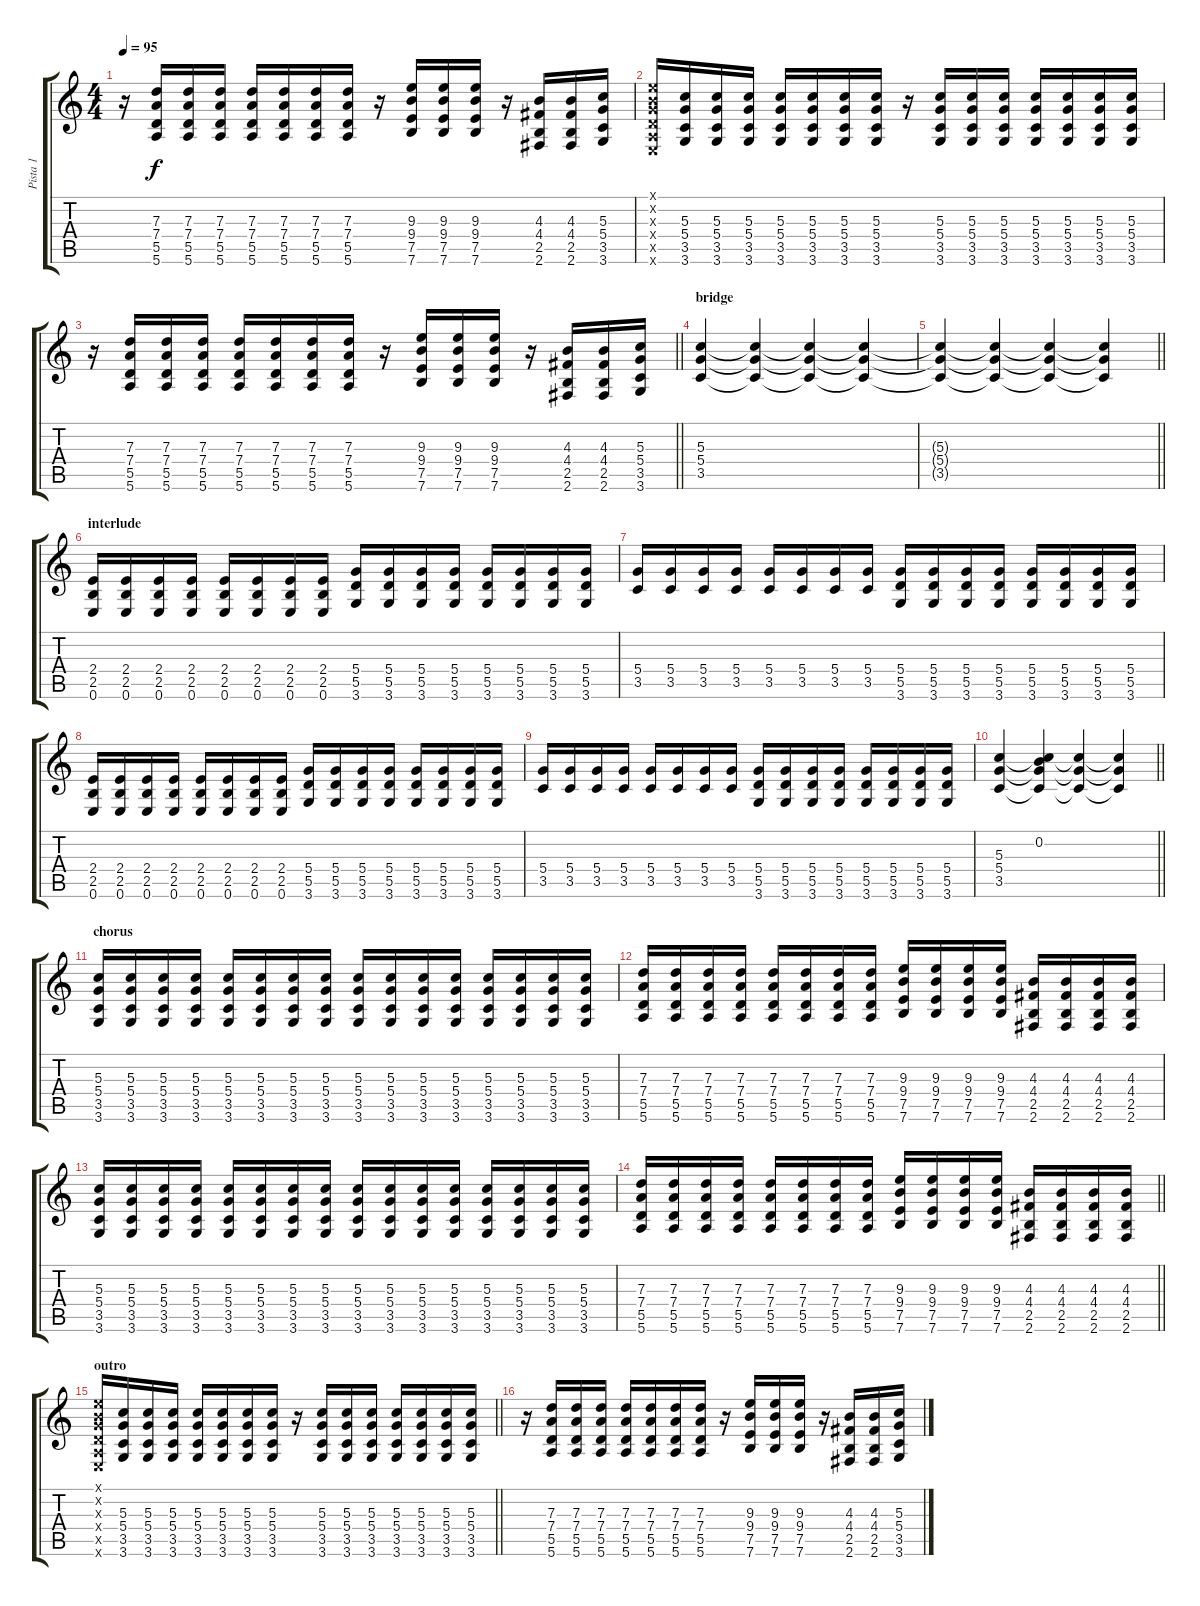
\track ("Pista 1" "Pista 1") {instrument distortionguitar}
\staff {score tabs}
\tuning (E4 B3 G3 D3 A2 E2) {hide}
\ts (4 4)
\tempo 95
\clef g2
\ks c
r.16{dy f} (7.3 7.4 5.5 5.6).16 (7.3 7.4 5.5 5.6).16 (7.3 7.4 5.5 5.6).16 (7.3 7.4 5.5 5.6).16 (7.3 7.4 5.5 5.6).16 (7.3 7.4 5.5 5.6).16 (7.3 7.4 5.5 5.6).16 r.16 (9.3 9.4 7.5 7.6).16 (9.3 9.4 7.5 7.6).16 (9.3 9.4 7.5 7.6).16 r.16 (4.3 4.4 2.5 2.6).16 (4.3 4.4 2.5 2.6).16 (5.3 5.4 3.5 3.6).16 |
(0.1{x} 0.2{x} 0.3{x} 0.4{x} 0.5{x} 0.6{x}).16 (5.3 5.4 3.5 3.6).16 (5.3 5.4 3.5 3.6).16 (5.3 5.4 3.5 3.6).16 (5.3 5.4 3.5 3.6).16 (5.3 5.4 3.5 3.6).16 (5.3 5.4 3.5 3.6).16 (5.3 5.4 3.5 3.6).16 r.16 (5.3 5.4 3.5 3.6).16 (5.3 5.4 3.5 3.6).16 (5.3 5.4 3.5 3.6).16 (5.3 5.4 3.5 3.6).16 (5.3 5.4 3.5 3.6).16 (5.3 5.4 3.5 3.6).16 (5.3 5.4 3.5 3.6).16 |
\barLineRight lightlight
r.16 (7.3 7.4 5.5 5.6).16 (7.3 7.4 5.5 5.6).16 (7.3 7.4 5.5 5.6).16 (7.3 7.4 5.5 5.6).16 (7.3 7.4 5.5 5.6).16 (7.3 7.4 5.5 5.6).16 (7.3 7.4 5.5 5.6).16 r.16 (9.3 9.4 7.5 7.6).16 (9.3 9.4 7.5 7.6).16 (9.3 9.4 7.5 7.6).16 r.16 (4.3 4.4 2.5 2.6).16 (4.3 4.4 2.5 2.6).16 (5.3 5.4 3.5 3.6).16 |
\section ("" "bridge")
(5.3 5.4 3.5).4 (5.3{t} 5.4{t} 3.5{t}).4 (5.3{t} 5.4{t} 3.5{t}).4 (5.3{t} 5.4{t} 3.5{t}).4 |
\barLineRight lightlight
(5.3{t} 5.4{t} 3.5{t}).4 (5.3{t} 5.4{t} 3.5{t}).4 (5.3{t} 5.4{t} 3.5{t}).4 (5.3{t} 5.4{t} 3.5{t}).4 |
\section ("" "interlude")
(2.4 2.5 0.6).16 (2.4 2.5 0.6).16 (2.4 2.5 0.6).16 (2.4 2.5 0.6).16 (2.4 2.5 0.6).16 (2.4 2.5 0.6).16 (2.4 2.5 0.6).16 (2.4 2.5 0.6).16 (5.4 5.5 3.6).16 (5.4 5.5 3.6).16 (5.4 5.5 3.6).16 (5.4 5.5 3.6).16 (5.4 5.5 3.6).16 (5.4 5.5 3.6).16 (5.4 5.5 3.6).16 (5.4 5.5 3.6).16 |
(5.4 3.5).16 (5.4 3.5).16 (5.4 3.5).16 (5.4 3.5).16 (5.4 3.5).16 (5.4 3.5).16 (5.4 3.5).16 (5.4 3.5).16 (5.4 5.5 3.6).16 (5.4 5.5 3.6).16 (5.4 5.5 3.6).16 (5.4 5.5 3.6).16 (5.4 5.5 3.6).16 (5.4 5.5 3.6).16 (5.4 5.5 3.6).16 (5.4 5.5 3.6).16 |
(2.4 2.5 0.6).16 (2.4 2.5 0.6).16 (2.4 2.5 0.6).16 (2.4 2.5 0.6).16 (2.4 2.5 0.6).16 (2.4 2.5 0.6).16 (2.4 2.5 0.6).16 (2.4 2.5 0.6).16 (5.4 5.5 3.6).16 (5.4 5.5 3.6).16 (5.4 5.5 3.6).16 (5.4 5.5 3.6).16 (5.4 5.5 3.6).16 (5.4 5.5 3.6).16 (5.4 5.5 3.6).16 (5.4 5.5 3.6).16 |
(5.4 3.5).16 (5.4 3.5).16 (5.4 3.5).16 (5.4 3.5).16 (5.4 3.5).16 (5.4 3.5).16 (5.4 3.5).16 (5.4 3.5).16 (5.4 5.5 3.6).16 (5.4 5.5 3.6).16 (5.4 5.5 3.6).16 (5.4 5.5 3.6).16 (5.4 5.5 3.6).16 (5.4 5.5 3.6).16 (5.4 5.5 3.6).16 (5.4 5.5 3.6).16 |
\barLineRight lightlight
(5.3 5.4 3.5).4 (0.2 5.3{t} 5.4{t} 3.5{t}).4 (5.3{t} 5.4{t} 3.5{t}).4 (5.3{t} 5.4{t} 3.5{t}).4 |
\section ("" "chorus")
(5.3 5.4 3.5 3.6).16 (5.3 5.4 3.5 3.6).16 (5.3 5.4 3.5 3.6).16 (5.3 5.4 3.5 3.6).16 (5.3 5.4 3.5 3.6).16 (5.3 5.4 3.5 3.6).16 (5.3 5.4 3.5 3.6).16 (5.3 5.4 3.5 3.6).16 (5.3 5.4 3.5 3.6).16 (5.3 5.4 3.5 3.6).16 (5.3 5.4 3.5 3.6).16 (5.3 5.4 3.5 3.6).16 (5.3 5.4 3.5 3.6).16 (5.3 5.4 3.5 3.6).16 (5.3 5.4 3.5 3.6).16 (5.3 5.4 3.5 3.6).16 |
(7.3 7.4 5.5 5.6).16 (7.3 7.4 5.5 5.6).16 (7.3 7.4 5.5 5.6).16 (7.3 7.4 5.5 5.6).16 (7.3 7.4 5.5 5.6).16 (7.3 7.4 5.5 5.6).16 (7.3 7.4 5.5 5.6).16 (7.3 7.4 5.5 5.6).16 (9.3 9.4 7.5 7.6).16 (9.3 9.4 7.5 7.6).16 (9.3 9.4 7.5 7.6).16 (9.3 9.4 7.5 7.6).16 (4.3 4.4 2.5 2.6).16 (4.3 4.4 2.5 2.6).16 (4.3 4.4 2.5 2.6).16 (4.3 4.4 2.5 2.6).16 |
(5.3 5.4 3.5 3.6).16 (5.3 5.4 3.5 3.6).16 (5.3 5.4 3.5 3.6).16 (5.3 5.4 3.5 3.6).16 (5.3 5.4 3.5 3.6).16 (5.3 5.4 3.5 3.6).16 (5.3 5.4 3.5 3.6).16 (5.3 5.4 3.5 3.6).16 (5.3 5.4 3.5 3.6).16 (5.3 5.4 3.5 3.6).16 (5.3 5.4 3.5 3.6).16 (5.3 5.4 3.5 3.6).16 (5.3 5.4 3.5 3.6).16 (5.3 5.4 3.5 3.6).16 (5.3 5.4 3.5 3.6).16 (5.3 5.4 3.5 3.6).16 |
\barLineRight lightlight
(7.3 7.4 5.5 5.6).16 (7.3 7.4 5.5 5.6).16 (7.3 7.4 5.5 5.6).16 (7.3 7.4 5.5 5.6).16 (7.3 7.4 5.5 5.6).16 (7.3 7.4 5.5 5.6).16 (7.3 7.4 5.5 5.6).16 (7.3 7.4 5.5 5.6).16 (9.3 9.4 7.5 7.6).16 (9.3 9.4 7.5 7.6).16 (9.3 9.4 7.5 7.6).16 (9.3 9.4 7.5 7.6).16 (4.3 4.4 2.5 2.6).16 (4.3 4.4 2.5 2.6).16 (4.3 4.4 2.5 2.6).16 (4.3 4.4 2.5 2.6).16 |
\section ("" "outro")
\barLineRight lightlight
(0.1{x} 0.2{x} 0.3{x} 0.4{x} 0.5{x} 0.6{x}).16 (5.3 5.4 3.5 3.6).16 (5.3 5.4 3.5 3.6).16 (5.3 5.4 3.5 3.6).16 (5.3 5.4 3.5 3.6).16 (5.3 5.4 3.5 3.6).16 (5.3 5.4 3.5 3.6).16 (5.3 5.4 3.5 3.6).16 r.16 (5.3 5.4 3.5 3.6).16 (5.3 5.4 3.5 3.6).16 (5.3 5.4 3.5 3.6).16 (5.3 5.4 3.5 3.6).16 (5.3 5.4 3.5 3.6).16 (5.3 5.4 3.5 3.6).16 (5.3 5.4 3.5 3.6).16 |
r.16 (7.3 7.4 5.5 5.6).16 (7.3 7.4 5.5 5.6).16 (7.3 7.4 5.5 5.6).16 (7.3 7.4 5.5 5.6).16 (7.3 7.4 5.5 5.6).16 (7.3 7.4 5.5 5.6).16 (7.3 7.4 5.5 5.6).16 r.16 (9.3 9.4 7.5 7.6).16 (9.3 9.4 7.5 7.6).16 (9.3 9.4 7.5 7.6).16 r.16 (4.3 4.4 2.5 2.6).16 (4.3 4.4 2.5 2.6).16 (5.3 5.4 3.5 3.6).16
